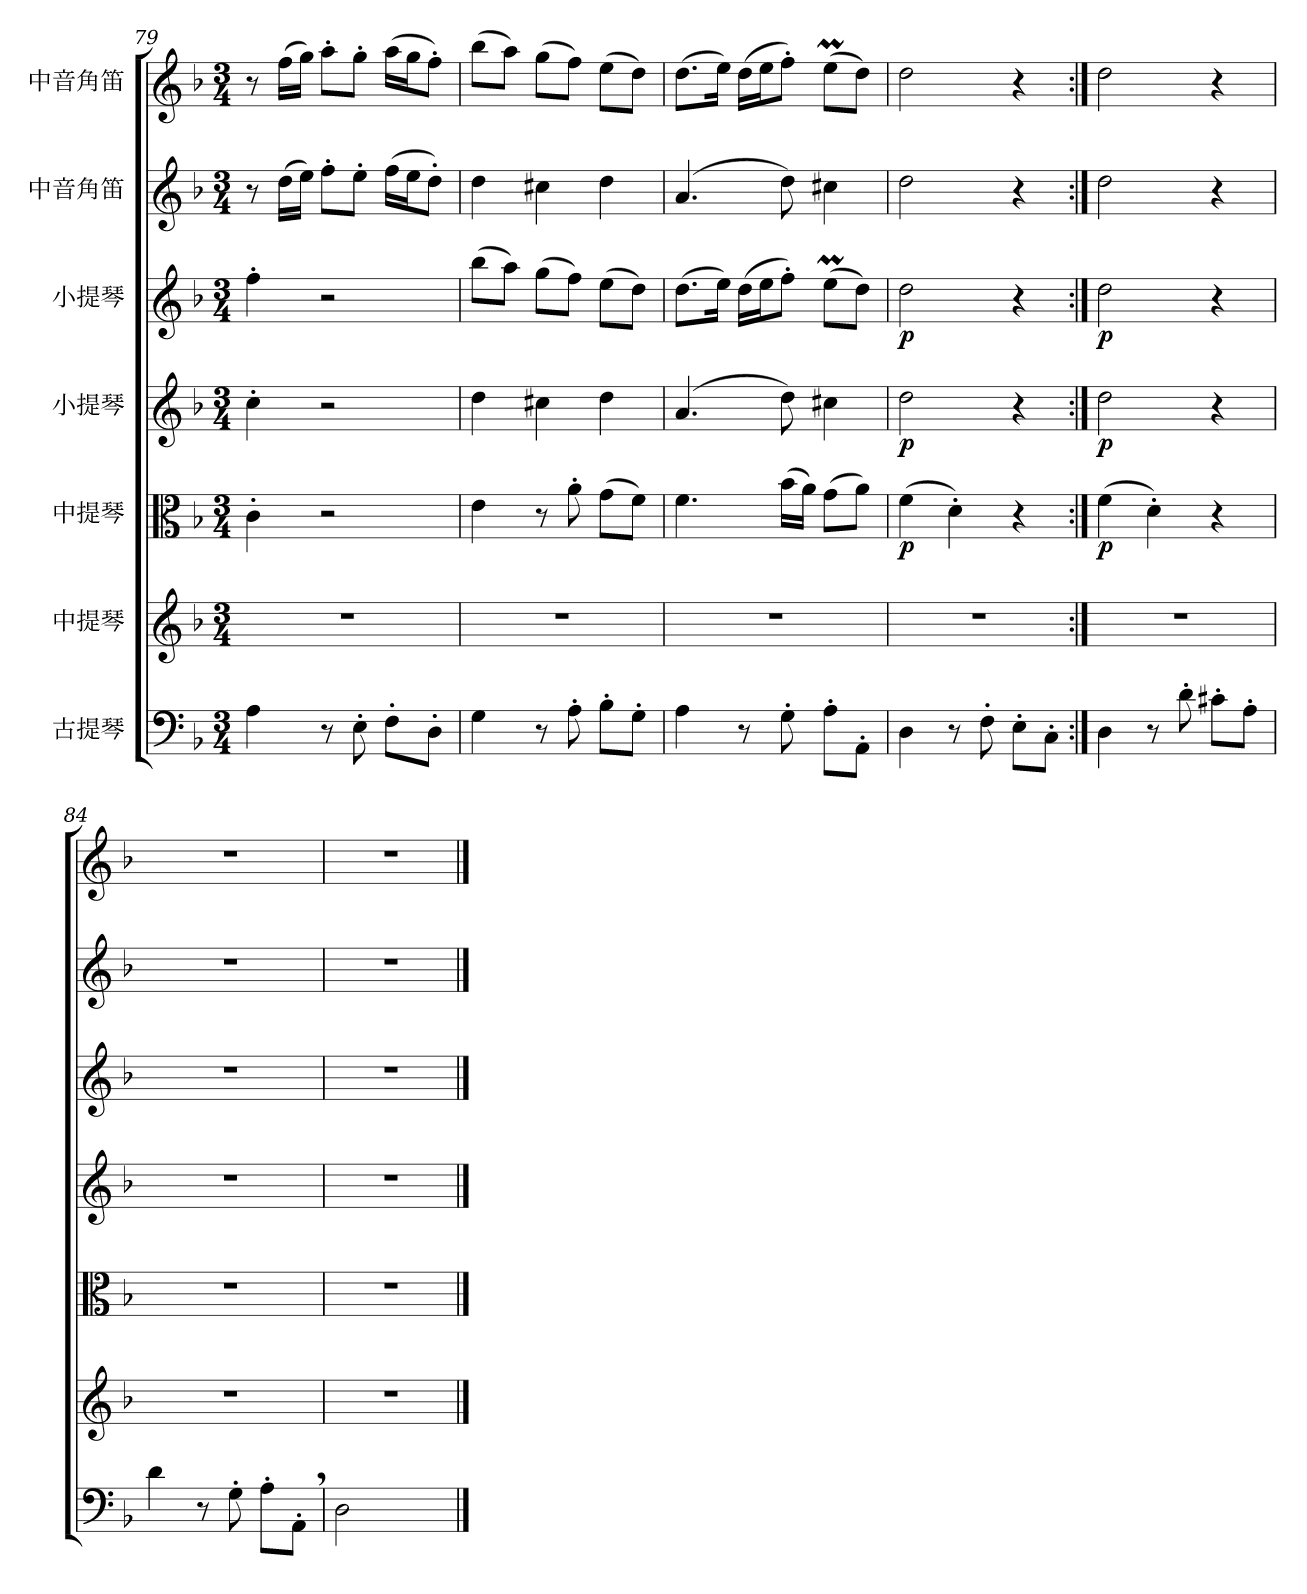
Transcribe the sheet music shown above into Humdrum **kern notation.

**kern	**kern	**kern	**dynam	**kern	**dynam	**kern	**dynam	**kern	**kern
*part7	*part6	*part5	*part5	*part4	*part4	*part3	*part3	*part2	*part1
*staff7	*staff6	*staff5	*staff5	*staff4	*staff4	*staff3	*staff3	*staff2	*staff1
*I"古提琴	*I"中提琴	*I"中提琴	*	*I"小提琴	*	*I"小提琴	*	*I"中音角笛	*I"中音角笛
*clefF4	*clefG2	*clefC3	*	*clefG2	*	*clefG2	*	*clefG2	*clefG2
*k[b-]	*k[b-]	*k[b-]	*	*k[b-]	*	*k[b-]	*	*k[b-]	*k[b-]
*M3/4	*M3/4	*M3/4	*	*M3/4	*	*M3/4	*	*M3/4	*M3/4
=79	=79	=79	=79	=79	=79	=79	=79	=79	=79
4A\	2.r	4c'\	.	4cc'\	.	4ff'\	.	8r	8r
.	.	.	.	.	.	.	.	(>16dd\LL	(>16ff\LL
.	.	.	.	.	.	.	.	16ee\JJ)	16gg\JJ)
8r	.	2r	.	2r	.	2r	.	8ff'\L	8aa'\L
8E'\	.	.	.	.	.	.	.	8ee'\J	8gg'\J
8F'\L	.	.	.	.	.	.	.	(>16ff\LL	(>16aa\LL
.	.	.	.	.	.	.	.	16ee\J	16gg\J
8D'\J	.	.	.	.	.	.	.	8dd'\J)	8ff'\J)
=80	=80	=80	=80	=80	=80	=80	=80	=80	=80
4G\	2.r	4e\	.	4dd\	.	(>8bb-\L	.	4dd\	(>8bb-\L
.	.	.	.	.	.	8aa\J)	.	.	8aa\J)
8r	.	8r	.	4cc#X\	.	(>8gg\L	.	4cc#X\	(>8gg\L
8A'\	.	8a'\	.	.	.	8ff\J)	.	.	8ff\J)
8B-'\L	.	(>8g\L	.	4dd\	.	(>8ee\L	.	4dd\	(>8ee\L
8G'\J	.	8f\J)	.	.	.	8dd\J)	.	.	8dd\J)
!!LO:PB:g=z
=81	=81	=81	=81	=81	=81	=81	=81	=81	=81
4A\	2.r	4.f\	.	(>4.a/	.	(>8.dd\L	.	(>4.a/	(>8.dd\L
.	.	.	.	.	.	16ee\Jk)	.	.	16ee\Jk)
8r	.	.	.	.	.	(>16dd\LL	.	.	(>16dd\LL
.	.	.	.	.	.	16ee\J	.	.	16ee\J
8G'\	.	(>16b-\LL	.	8dd\)	.	8ff'\J)	.	8dd\)	8ff'\J)
.	.	16a\JJ)	.	.	.	.	.	.	.
8A'\L	.	(>8g\L	.	4cc#X\	.	(>8eem\L	.	4cc#X\	(>8eem\L
8AA'\J	.	8a\J)	.	.	.	8dd\J)	.	.	8dd\J)
=82	=82	=82	=82	=82	=82	=82	=82	=82	=82
!	!	!	!LO:DY:b	!	!LO:DY:b	!	!LO:DY:b	!	!
4D\	2.r	(>4f\	p	2dd\	p	2dd\	p	2dd\	2dd\
8r	.	4d'\)	.	.	.	.	.	.	.
8F'\	.	.	.	.	.	.	.	.	.
8E'\L	.	4r	.	4r	.	4r	.	4r	4r
8C'\J	.	.	.	.	.	.	.	.	.
=83:|!	=83:|!	=83:|!	=83:|!	=83:|!	=83:|!	=83:|!	=83:|!	=83:|!	=83:|!
!	!	!	!LO:DY:b	!	!LO:DY:b	!	!LO:DY:b	!	!
4D\	2.r	(>4f\	p	2dd\	p	2dd\	p	2dd\	2dd\
8r	.	4d'\)	.	.	.	.	.	.	.
8d'\	.	.	.	.	.	.	.	.	.
8c#X'\L	.	4r	.	4r	.	4r	.	4r	4r
8A'\J	.	.	.	.	.	.	.	.	.
=84	=84	=84	=84	=84	=84	=84	=84	=84	=84
*	*	*	*	*	*	*	*	*	*^
*	*	*	*	*	*	*	*	*	*	*^
4d\	2.r	2.r	.	2.r	.	2.r	.	2.r	2.r	4ryy	2ryy
*	*	*	*	*	*	*	*	*	*MM100	*	*
8r	.	.	.	.	.	.	.	.	.	2ryy	.
8G'\	.	.	.	.	.	.	.	.	.	.	.
*	*	*	*	*	*	*	*	*	*MM90	*	*
8A'\L	.	.	.	.	.	.	.	.	.	.	4ryy
8AA',\J	.	.	.	.	.	.	.	.	.	.	.
*	*	*	*	*	*	*	*	*	*v	*v	*v
=85	=85	=85	=85	=85	=85	=85	=85	=85	=85
2D\	2.r	2.r	.	2.r	.	2.r	.	2.r	2.r
4ryy	.	.	.	.	.	.	.	.	.
==	==	==	==	==	==	==	==	==	==
*-	*-	*-	*-	*-	*-	*-	*-	*-	*-
